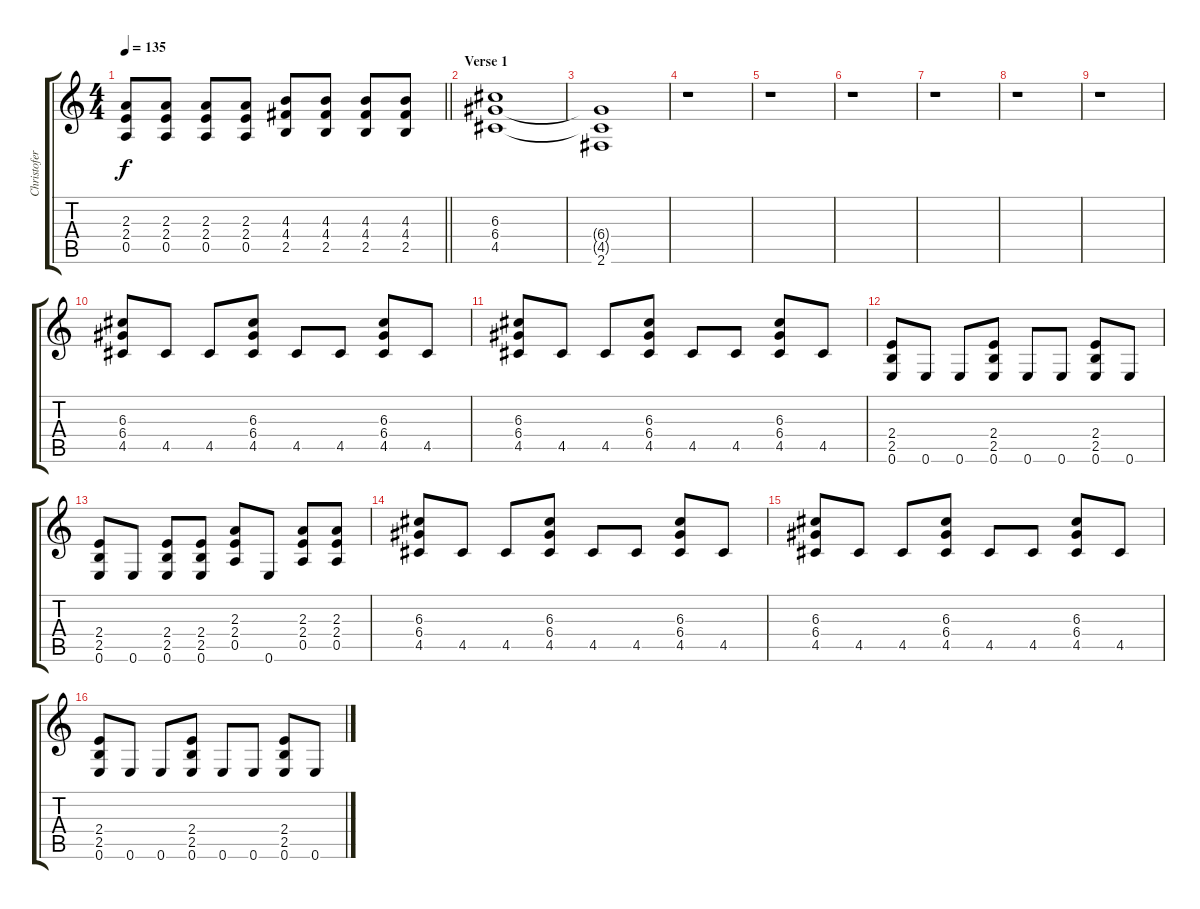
\track ("Christofer Johnsson" "Christofer") {instrument distortionguitar}
\staff {score tabs}
\tuning (E4 B3 G3 D3 A2 E2) {hide}
\ts (4 4)
\tempo 135
\clef g2
\barLineRight lightlight
\ks c
(2.3 2.4 0.5).8{dy f} (2.3 2.4 0.5).8 (2.3 2.4 0.5).8 (2.3 2.4 0.5).8 (4.3 4.4 2.5).8 (4.3 4.4 2.5).8 (4.3 4.4 2.5).8 (4.3 4.4 2.5).8 |
\section ("" "Verse 1")
(6.3 6.4 4.5).1{volume 0} |
(6.4{t} 4.5{t} 2.6{t}).1 |
r.1 |
r.1 |
r.1 |
r.1 |
r.1 |
r.1 |
(6.3 6.4 4.5).8{volume 14} 4.5.8 4.5.8 (6.3 6.4 4.5).8 4.5.8 4.5.8 (6.3 6.4 4.5).8 4.5.8 |
(6.3 6.4 4.5).8 4.5.8 4.5.8 (6.3 6.4 4.5).8 4.5.8 4.5.8 (6.3 6.4 4.5).8 4.5.8 |
(2.4 2.5 0.6).8 0.6.8 0.6.8 (2.4 2.5 0.6).8 0.6.8 0.6.8 (2.4 2.5 0.6).8 0.6.8 |
(2.4 2.5 0.6).8 0.6.8 (2.4 2.5 0.6).8 (2.4 2.5 0.6).8 (2.3 2.4 0.5).8 0.6.8 (2.3 2.4 0.5).8 (2.3 2.4 0.5).8 |
(6.3 6.4 4.5).8{volume 14} 4.5.8 4.5.8 (6.3 6.4 4.5).8 4.5.8 4.5.8 (6.3 6.4 4.5).8 4.5.8 |
(6.3 6.4 4.5).8 4.5.8 4.5.8 (6.3 6.4 4.5).8 4.5.8 4.5.8 (6.3 6.4 4.5).8 4.5.8 |
(2.4 2.5 0.6).8 0.6.8 0.6.8 (2.4 2.5 0.6).8 0.6.8 0.6.8 (2.4 2.5 0.6).8 0.6.8
